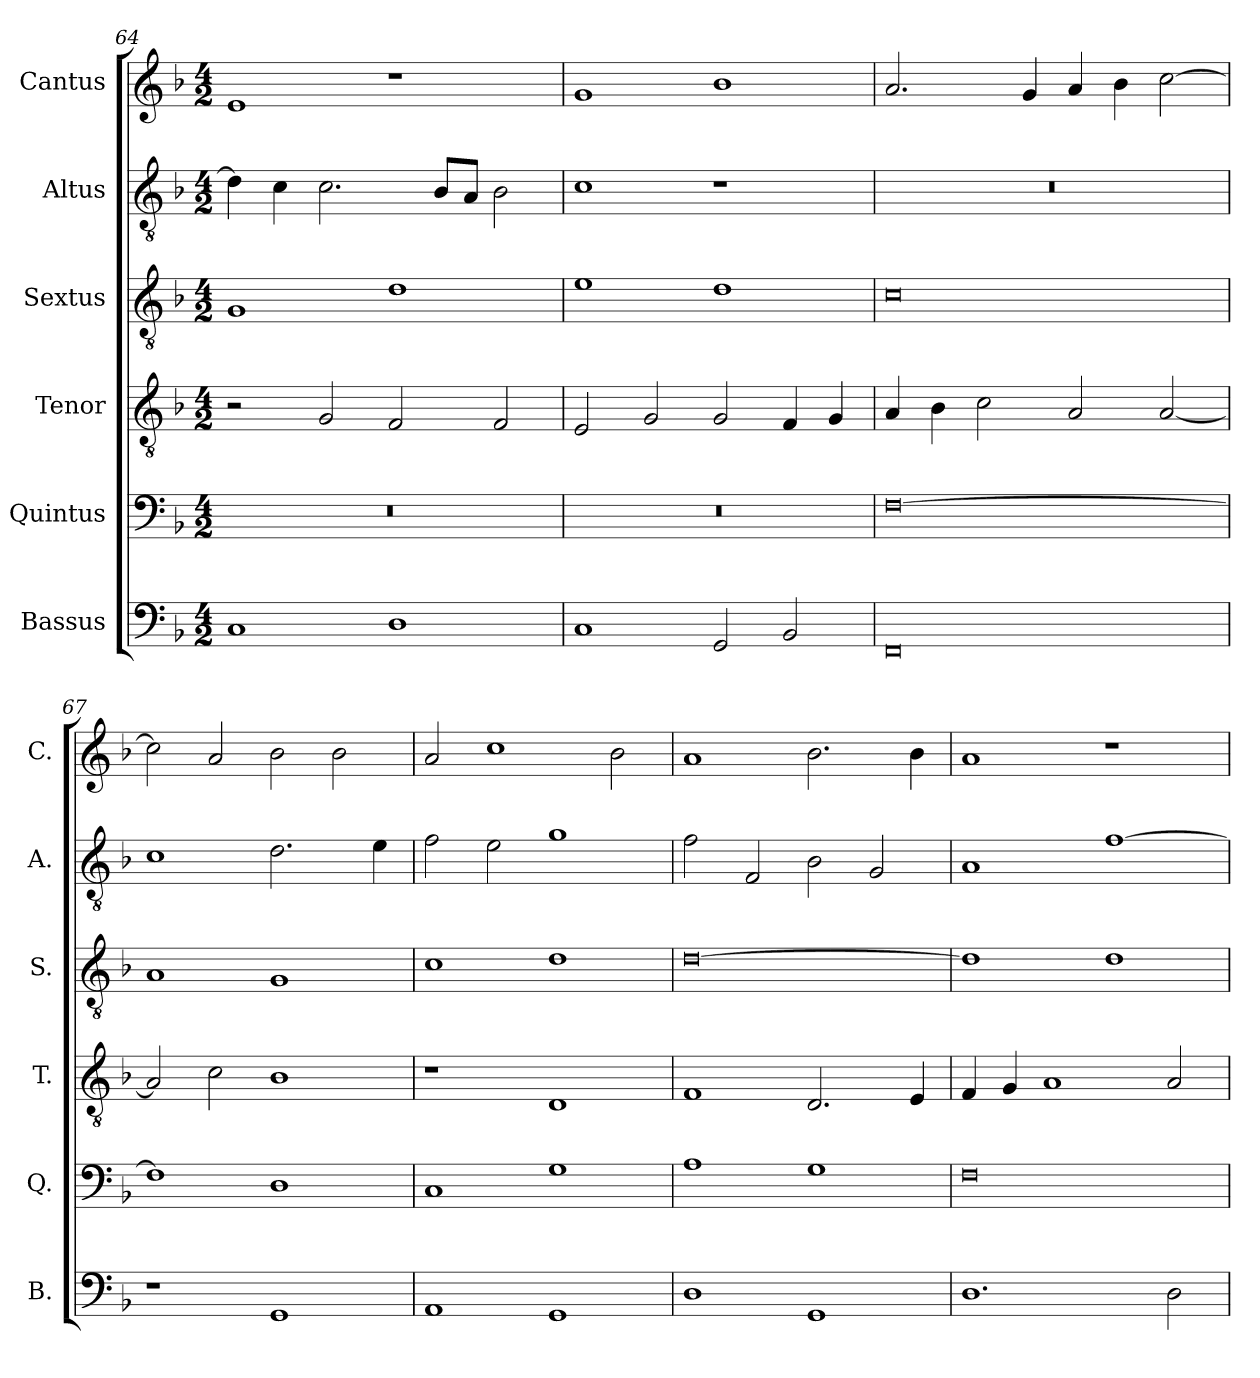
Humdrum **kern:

**kern	**kern	**kern	**kern	**kern	**kern
*part6	*part5	*part4	*part3	*part2	*part1
*staff6	*staff5	*staff4	*staff3	*staff2	*staff1
*I"Bassus	*I"Quintus	*I"Tenor	*I"Sextus	*I"Altus	*I"Cantus
*I'B.	*I'Q.	*I'T.	*I'S.	*I'A.	*I'C.
!!LO:PB:g=z
*clefF4	*clefF4	*clefGv2	*clefGv2	*clefGv2	*clefG2
*k[b-]	*k[b-]	*k[b-]	*k[b-]	*k[b-]	*k[b-]
*M4/2	*M4/2	*M4/2	*M4/2	*M4/2	*M4/2
=64	=64	=64	=64	=64	=64
1C	0r	2r	1G	4d\]	1e
.	.	.	.	4c\	.
.	.	2G/	.	2.c\	.
1D	.	2F/	1d	.	1r
.	.	.	.	8B-/L	.
.	.	.	.	8A/J	.
.	.	2F/	.	2B-\	.
=65	=65	=65	=65	=65	=65
1C	0r	2E/	1e	1c	1g
.	.	2G/	.	.	.
2GG/	.	2G/	1d	1r	1b-
2BB-/	.	4F/	.	.	.
.	.	4G/	.	.	.
=66	=66	=66	=66	=66	=66
0FF	[0F	4A/	0c	0r	2.a/
.	.	4B-\	.	.	.
.	.	2c\	.	.	.
.	.	.	.	.	4g/
.	.	2A/	.	.	4a/
.	.	.	.	.	4b-\
.	.	[2A/	.	.	[2cc\
=67	=67	=67	=67	=67	=67
1r	1F]	2A/]	1A	1c	2cc\]
.	.	2c\	.	.	2a/
1GG	1D	1B-	1G	2.d\	2b-\
.	.	.	.	.	2b-\
.	.	.	.	4e\	.
=68	=68	=68	=68	=68	=68
1AA	1C	1r	1c	2f\	2a/
.	.	.	.	2e\	1cc
1GG	1G	1D	1d	1g	.
.	.	.	.	.	2b-\
!!LO:LB:g=z
=69	=69	=69	=69	=69	=69
1D	1A	1F	[0d	2f\	1a
.	.	.	.	2F/	.
1GG	1G	2.D/	.	2B-\	2.b-\
.	.	.	.	2G/	.
.	.	4E/	.	.	4b-\
=70	=70	=70	=70	=70	=70
1.D	0F	4F/	1d]	1A	1a
.	.	4G/	.	.	.
.	.	1A	.	.	.
.	.	.	1d	[1f	1r
2D\	.	2A/	.	.	.
=	=	=	=	=	=
*-	*-	*-	*-	*-	*-
